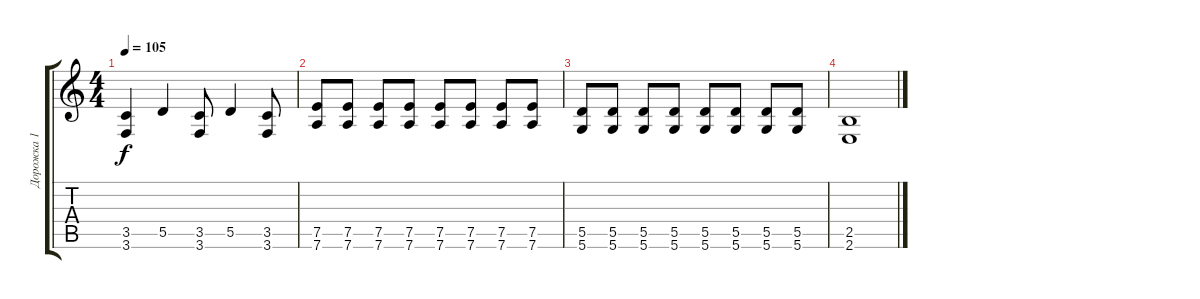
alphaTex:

\track ("Дорожка 1" "Дорожка 1") {instrument distortionguitar}
\staff {score tabs}
\tuning (E4 B3 G3 D3 A2 D2) {hide}
\ts (4 4)
\tempo 105
\clef g2
\ks c
(3.5 3.6).4{dy f} 5.5.4 (3.5 3.6).8 5.5.4 (3.5 3.6).8 |
(7.5 7.6).8 (7.5 7.6).8 (7.5 7.6).8 (7.5 7.6).8 (7.5 7.6).8 (7.5 7.6).8 (7.5 7.6).8 (7.5 7.6).8 |
(5.5 5.6).8 (5.5 5.6).8 (5.5 5.6).8 (5.5 5.6).8 (5.5 5.6).8 (5.5 5.6).8 (5.5 5.6).8 (5.5 5.6).8 |
(2.5 2.6).1
